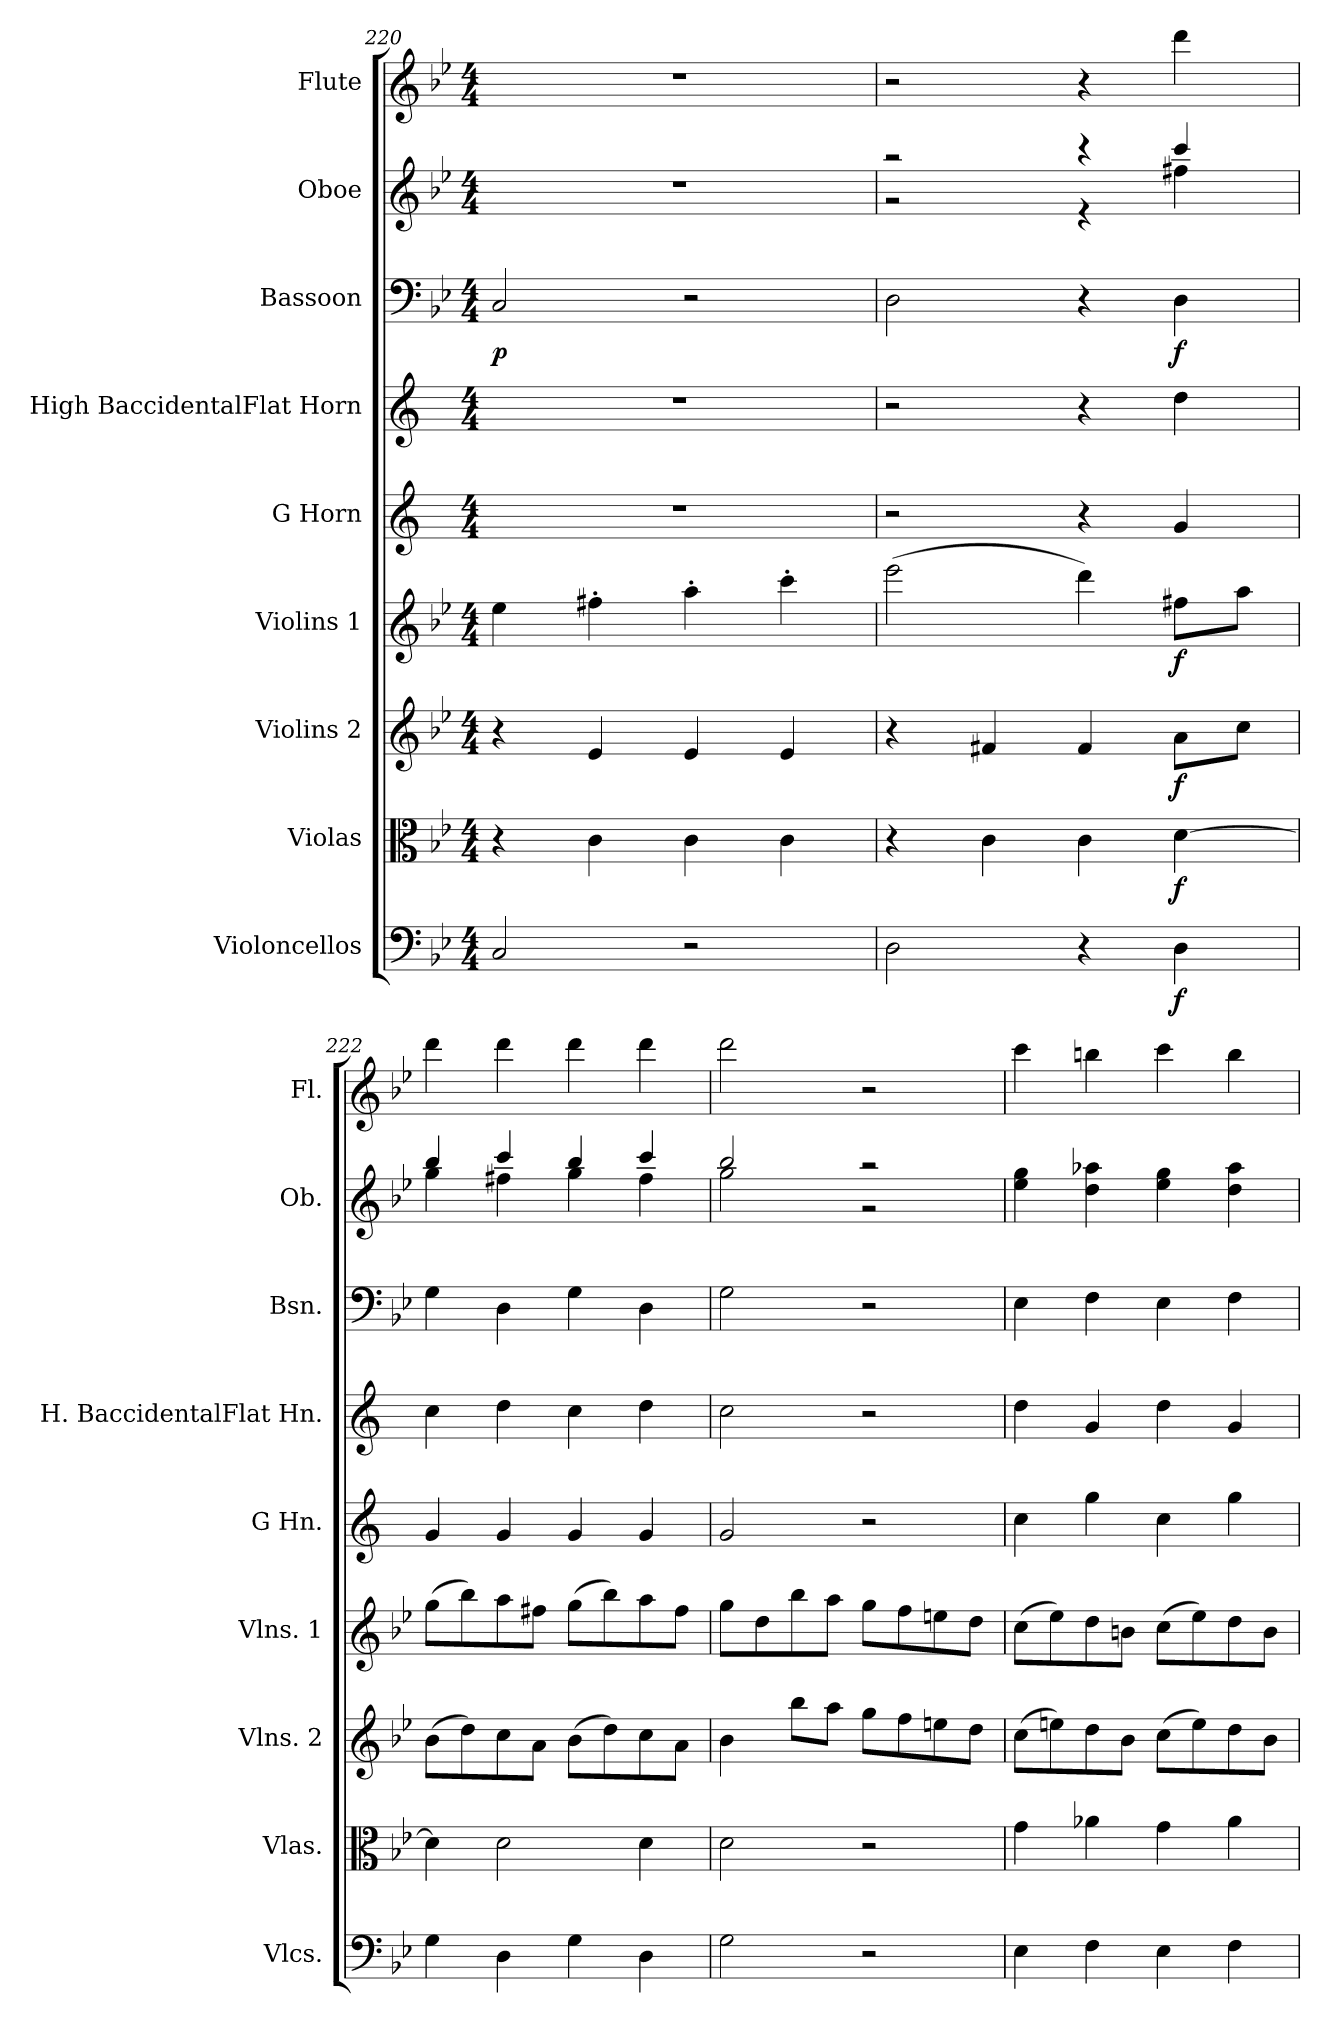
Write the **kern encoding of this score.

**kern	**dynam	**kern	**dynam	**kern	**dynam	**kern	**dynam	**kern	**kern	**kern	**dynam	**kern	**kern
*part9	*part9	*part8	*part8	*part7	*part7	*part6	*part6	*part5	*part4	*part3	*part3	*part2	*part1
*staff9	*staff9	*staff8	*staff8	*staff7	*staff7	*staff6	*staff6	*staff5	*staff4	*staff3	*staff3	*staff2	*staff1
*I"Violoncellos	*	*I"Violas	*	*I"Violins 2	*	*I"Violins 1	*	*I"G Horn	*I"High BaccidentalFlat Horn	*I"Bassoon	*	*I"Oboe	*I"Flute
*I'Vlcs.	*	*I'Vlas.	*	*I'Vlns. 2	*	*I'Vlns. 1	*	*I'G Hn.	*I'H. BaccidentalFlat Hn.	*I'Bsn.	*	*I'Ob.	*I'Fl.
*clefF4	*	*clefC3	*	*clefG2	*	*clefG2	*	*clefG2	*clefG2	*clefF4	*	*clefG2	*clefG2
*	*	*	*	*	*	*	*	*ITrd3c5	*ITrd1c2	*	*	*	*
*k[b-e-]	*	*k[b-e-]	*	*k[b-e-]	*	*k[b-e-]	*	*k[f#]	*k[b-e-]	*k[b-e-]	*	*k[b-e-]	*k[b-e-]
*M4/4	*	*M4/4	*	*M4/4	*	*M4/4	*	*M4/4	*M4/4	*M4/4	*	*M4/4	*M4/4
=220	=220	=220	=220	=220	=220	=220	=220	=220	=220	=220	=220	=220	=220
!	!	!	!	!	!	!	!	!	!	!	!LO:DY:b	!	!
2C/	.	4r	.	4r	.	4ee-\	.	1r	1r	2C/	p	1r	1r
.	.	4c\	.	4e-/	.	4ff#X'\	.	.	.	.	.	.	.
2r	.	4c\	.	4e-/	.	4aa'\	.	.	.	2r	.	.	.
.	.	4c\	.	4e-/	.	4ccc'\	.	.	.	.	.	.	.
!!LO:PB:g=z
=221	=221	=221	=221	=221	=221	=221	=221	=221	=221	=221	=221	=221	=221
*	*	*	*	*	*	*	*	*	*	*	*	*^	*
2D\	.	4r	.	4r	.	(2eee-\	.	2r	2r	2D\	.	2r	2r	2r
.	.	4c\	.	4f#X/	.	.	.	.	.	.	.	.	.	.
4r	.	4c\	.	4f#/	.	4ddd\)	.	4r	4r	4r	.	4r	4r	4r
!	!LO:DY:b	!	!LO:DY:b	!	!LO:DY:b	!	!LO:DY:b	!	!	!	!LO:DY:b	!	!	!
4D\	f	[4d\	f	8a\L	f	8ff#X\L	f	4d/	4cc\	4D\	f	4ccc/	4ff#X\	4ddd\
.	.	.	.	8cc\J	.	8aa\J	.	.	.	.	.	.	.	.
=222	=222	=222	=222	=222	=222	=222	=222	=222	=222	=222	=222	=222	=222	=222
4G\	.	4d\]	.	(8b-\L	.	(8gg\L	.	4d/	4b-\	4G\	.	4bb-/	4gg\	4ddd\
.	.	.	.	8dd\)	.	8bb-\)	.	.	.	.	.	.	.	.
4D\	.	2d\	.	8cc\	.	8aa\	.	4d/	4cc\	4D\	.	4ccc/	4ff#X\	4ddd\
.	.	.	.	8a\J	.	8ff#X\J	.	.	.	.	.	.	.	.
4G\	.	.	.	(8b-\L	.	(8gg\L	.	4d/	4b-\	4G\	.	4bb-/	4gg\	4ddd\
.	.	.	.	8dd\)	.	8bb-\)	.	.	.	.	.	.	.	.
4D\	.	4d\	.	8cc\	.	8aa\	.	4d/	4cc\	4D\	.	4ccc/	4ff#\	4ddd\
.	.	.	.	8a\J	.	8ff#\J	.	.	.	.	.	.	.	.
=223	=223	=223	=223	=223	=223	=223	=223	=223	=223	=223	=223	=223	=223	=223
2G\	.	2d\	.	4b-\	.	8gg\L	.	2d/	2b-\	2G\	.	2bb-/	2gg\	2ddd\
.	.	.	.	.	.	8dd\	.	.	.	.	.	.	.	.
.	.	.	.	8bb-\L	.	8bb-\	.	.	.	.	.	.	.	.
.	.	.	.	8aa\J	.	8aa\J	.	.	.	.	.	.	.	.
2r	.	2r	.	8gg\L	.	8gg\L	.	2r	2r	2r	.	2r	2r	2r
.	.	.	.	8ff\	.	8ff\	.	.	.	.	.	.	.	.
.	.	.	.	8een\	.	8een\	.	.	.	.	.	.	.	.
.	.	.	.	8dd\J	.	8dd\J	.	.	.	.	.	.	.	.
*	*	*	*	*	*	*	*	*	*	*	*	*v	*v	*
=224	=224	=224	=224	=224	=224	=224	=224	=224	=224	=224	=224	=224	=224
4E-\	.	4g\	.	(8cc\L	.	(8cc\L	.	4g\	4cc\	4E-\	.	4ee-\ 4gg\	4ccc\
.	.	.	.	8een\)	.	8ee-\)	.	.	.	.	.	.	.
4F\	.	4a-X\	.	8dd\	.	8dd\	.	4dd\	4f/	4F\	.	4dd\ 4aa-X\	4bbn\
.	.	.	.	8b-\J	.	8bn\J	.	.	.	.	.	.	.
4E-\	.	4g\	.	(8cc\L	.	(8cc\L	.	4g\	4cc\	4E-\	.	4ee-\ 4gg\	4ccc\
.	.	.	.	8ee\)	.	8ee-\)	.	.	.	.	.	.	.
4F\	.	4a-\	.	8dd\	.	8dd\	.	4dd\	4f/	4F\	.	4dd\ 4aa-\	4bb\
.	.	.	.	8b-\J	.	8b\J	.	.	.	.	.	.	.
=	=	=	=	=	=	=	=	=	=	=	=	=	=
*-	*-	*-	*-	*-	*-	*-	*-	*-	*-	*-	*-	*-	*-
